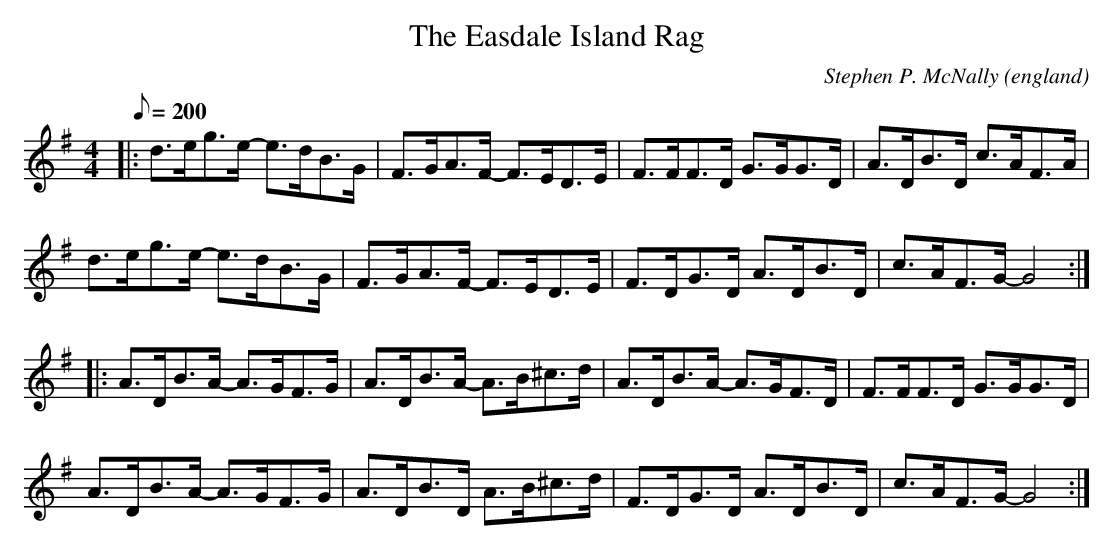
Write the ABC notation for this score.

X:1
T:The Easdale Island Rag
O:england
M:4/4
L:1/8
Q:200
C:Stephen P. McNally
K:G
|:d>eg>e- e>dB>G|F>GA>F- F>ED>E|F>FF>D G>GG>D|A>DB>D c>AF>A|
d>eg>e- e>dB>G|F>GA>F- F>ED>E|F>DG>D A>DB>D|c>AF>G- G4:|
|:A>DB>A- A>GF>G|A>DB>A- A>B^c>d|A>DB>A- A>GF>D|F>FF>D G>GG>D|
A>DB>A- A>GF>G|A>DB>D A>B^c>d|F>DG>D A>DB>D|c>AF>G- G4:|
